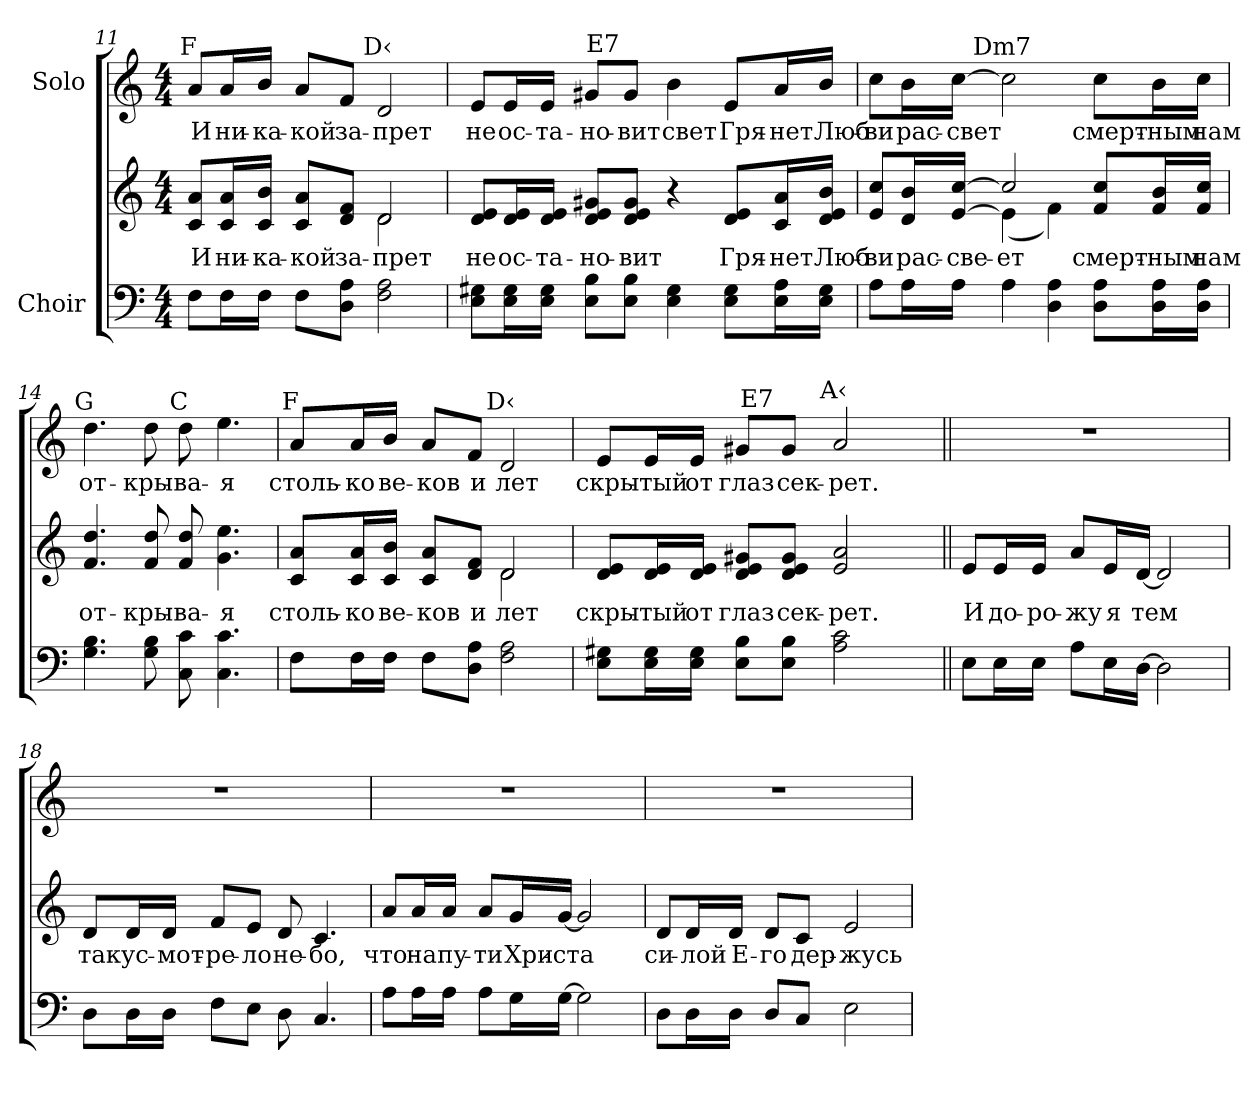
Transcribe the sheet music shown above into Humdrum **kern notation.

**kern	**kern	**text	**kern	**text
*part2	*part2	*part2	*part1	*part1
*staff3	*staff2	*staff2	*staff1	*staff1
*I"Choir	*	*	*I"Solo	*
*clefF4	*clefG2	*	*clefG2	*
*k[]	*k[]	*	*k[]	*
*C:	*C:	*	*C:	*
*M4/4	*M4/4	*	*M4/4	*
=11	=11	=11	=11	=11
!	!	!LO:LY:b:color=#000000	!	!
*	*^	*	*	*
!	!	!	!	!LO:TX:a:cj:t=F	!
!	!	!	!	!	!LO:LY:b:color=#000000
8Fi\L	8ci/ 8aiL	2ryy	И	8ai/L	И
!	!	!	!LO:LY:b:color=#000000	!	!
!	!	!	!	!	!LO:LY:b:color=#000000
16Fi\L	16ci/ 16aiL	.	ни-	16ai/L	ни-
!	!	!	!LO:LY:b:color=#000000	!	!
!	!	!	!	!	!LO:LY:b:color=#000000
16Fi\JJ	16ci/ 16biJJ	.	-ка-	16bi/JJ	-ка-
!	!	!	!LO:LY:b:color=#000000	!	!
!	!	!	!	!	!LO:LY:b:color=#000000
8Fi\L	8ci/ 8aiL	.	-кой	8ai/L	-кой
!	!	!	!LO:LY:b:color=#000000	!	!
!	!	!	!	!	!LO:LY:b:color=#000000
8Di\ 8AiJ	8di/ 8fiJ	.	за-	8fi/J	за-
!	!	!	!LO:LY:b:color=#000000	!	!
!	!	!	!	!LO:TX:a:cj:t=D‹	!
!	!	!	!	!	!LO:LY:b:color=#000000
2Fi\ 2Ai	2di/	2di\	-прет	2di/	-прет
*	*v	*v	*	*	*
=12	=12	=12	=12	=12
*	*^	*	*	*
!	!	!	!LO:LY:b:color=#000000	!	!
*	*v	*v	*	*	*
*	*^	*	*	*
!	!	!	!	!LO:TX:a:cj:t=E	!
!	!	!	!	!	!LO:LY:b:color=#000000
*	*v	*v	*	*^	*
8Ei\ 8G#XiL	8di/ 8eiL	не	8ei/L	4ryy	не
!	!	!LO:LY:b:color=#000000	!	!	!
!	!	!	!	!	!LO:LY:b:color=#000000
16Ei\ 16G#iL	16di/ 16eiL	ос-	16ei/L	.	ос-
!	!	!LO:LY:b:color=#000000	!	!	!
!	!	!	!	!	!LO:LY:b:color=#000000
16Ei\ 16G#iJJ	16di/ 16eiJJ	-та-	16ei/JJ	.	-та-
!	!	!LO:LY:b:color=#000000	!	!	!
!	!	!	!	!	!LO:LY:b:color=#000000
8Ei\ 8BiL	8di/ 8ei 8g#XiL	-но-	8g#Xi/L	32..ryy	-но-
!	!	!	!	!LO:TX:a:cj:t=E7	!
.	.	.	.	2ryy	.
!	!	!LO:LY:b:color=#000000	!	!	!
!	!	!	!	!	!LO:LY:b:color=#000000
8Ei\ 8BiJ	8di/ 8ei 8g#iJ	-вит	8g#i/J	.	-вит
!	!	!LO:LY:b:color=#000000	!	!	!
!	!	!	!	!	!LO:LY:b:color=#000000
4Ei\ 4G#i	4r	свет	4bi\	.	свет
!	!	!LO:LY:b:color=#000000	!	!	!
!	!	!	!	!	!LO:LY:b:color=#000000
8Ei\ 8G#iL	8di/ 8eiL	Гря-	8ei/L	.	Гря-
.	.	.	.	8ryy	.
!	!	!LO:LY:b:color=#000000	!	!	!
!	!	!	!	!	!LO:LY:b:color=#000000
16Ei\ 16AiL	16ci/ 16aiL	-нет	16ai/L	.	-нет
.	.	.	.	16ryy	.
!	!	!LO:LY:b:color=#000000	!	!	!
!	!	!	!	!	!LO:LY:b:color=#000000
16Ei\ 16G#iJJ	16di/ 16ei 16biJJ	Люб-	16bi/JJ	.	Люб-
.	.	.	.	128ryy	.
*	*	*	*v	*v	*
!!LO:PB:g=z
=13	=13	=13	=13	=13
*	*	*	*^	*
!	!	!LO:LY:b:color=#000000	!	!	!
*	*^	*	*v	*v	*
*	*	*	*	*^	*
!	!	!	!	!LO:TX:a:cj:t=A‹	!	!
!	!	!	!	!	!	!LO:LY:b:color=#000000
*	*	*	*	*v	*v	*
8Ai\L	8ei/ 8cciL	4ryy	-ви	8cci\L	-ви
!	!	!	!LO:LY:b:color=#000000	!	!
!	!	!	!	!	!LO:LY:b:color=#000000
16Ai\L	16di/ 16biL	.	рас-	16bi\L	рас-
!	!	!	!LO:LY:b:color=#000000	!	!
!	!	!	!	!	!LO:LY:b:color=#000000
16Ai\JJ	[<16ei/ [>16cciJJ	.	-све-	[>16cci\JJ	-свет
!	!	!	!	!LO:TX:a:cj:t=Dm7	!
!	!	!	!LO:LY:b:color=#000000	!	!
4Ai\	2cci/]	(4ei\]	-ет	2cci\]	.
4Di\ 4Ai	.	4fi\)	.	.	.
!	!	!	!LO:LY:b:color=#000000	!	!
!	!	!	!	!	!LO:LY:b:color=#000000
8Di\ 8AiL	8fi/ 8cciL	4ryy	смерт-	8cci\L	смерт-
!	!	!	!LO:LY:b:color=#000000	!	!
!	!	!	!	!	!LO:LY:b:color=#000000
16Di\ 16AiL	16fi/ 16biL	.	-ным	16bi\L	-ным
!	!	!	!LO:LY:b:color=#000000	!	!
!	!	!	!	!	!LO:LY:b:color=#000000
16Di\ 16AiJJ	16fi/ 16cciJJ	.	нам	16cci\JJ	нам
*	*v	*v	*	*	*
=14	=14	=14	=14	=14
!	!	!LO:LY:b:color=#000000	!	!
!	!	!	!LO:TX:a:cj:t=G	!
!	!	!	!	!LO:LY:b:color=#000000
4.Gi\ 4.Bi	4.fi/ 4.ddi	от-	4.ddi\	от-
!	!	!LO:LY:b:color=#000000	!	!
!	!	!	!	!LO:LY:b:color=#000000
8Gi\ 8Bi	8fi/ 8ddi	-кры-	8ddi\	-кры-
!	!	!LO:LY:b:color=#000000	!	!
!	!	!	!LO:TX:a:cj:t=C	!
!	!	!	!	!LO:LY:b:color=#000000
8Ci\ 8ci	8fi/ 8ddi	-ва-	8ddi\	-ва-
!	!	!LO:LY:b:color=#000000	!	!
!	!	!	!	!LO:LY:b:color=#000000
4.Ci\ 4.ci	4.gi\ 4.eei	-я	4.eei\	-я
=15	=15	=15	=15	=15
!	!	!LO:LY:b:color=#000000	!	!
*	*^	*	*	*
!	!	!	!	!LO:TX:a:cj:t=F	!
!	!	!	!	!	!LO:LY:b:color=#000000
8Fi\L	8ci/ 8aiL	2ryy	столь-	8ai/L	столь-
!	!	!	!LO:LY:b:color=#000000	!	!
!	!	!	!	!	!LO:LY:b:color=#000000
16Fi\L	16ci/ 16aiL	.	-ко	16ai/L	-ко
!	!	!	!LO:LY:b:color=#000000	!	!
!	!	!	!	!	!LO:LY:b:color=#000000
16Fi\JJ	16ci/ 16biJJ	.	ве-	16bi/JJ	ве-
!	!	!	!LO:LY:b:color=#000000	!	!
!	!	!	!	!	!LO:LY:b:color=#000000
8Fi\L	8ci/ 8aiL	.	-ков	8ai/L	-ков
!	!	!	!LO:LY:b:color=#000000	!	!
!	!	!	!	!	!LO:LY:b:color=#000000
8Di\ 8AiJ	8di/ 8fiJ	.	и	8fi/J	и
!	!	!	!LO:LY:b:color=#000000	!	!
!	!	!	!	!LO:TX:a:cj:t=D‹	!
!	!	!	!	!	!LO:LY:b:color=#000000
2Fi\ 2Ai	2di/	2di\	лет	2di/	лет
*	*v	*v	*	*	*
!!LO:LB:g=z
=16	=16	=16	=16	=16
*	*^	*	*	*
!	!	!	!LO:LY:b:color=#000000	!	!
*	*v	*v	*	*	*
*	*^	*	*	*
!	!	!	!	!LO:TX:a:cj:t=E	!
!	!	!	!	!	!LO:LY:b:color=#000000
*	*v	*v	*	*^	*
8Ei\ 8G#XiL	8di/ 8eiL	скры-	8ei/L	4ryy	скры-
!	!	!LO:LY:b:color=#000000	!	!	!
!	!	!	!	!	!LO:LY:b:color=#000000
16Ei\ 16G#iL	16di/ 16eiL	-тый	16ei/L	.	-тый
!	!	!LO:LY:b:color=#000000	!	!	!
!	!	!	!	!	!LO:LY:b:color=#000000
16Ei\ 16G#iJJ	16di/ 16eiJJ	от	16ei/JJ	.	от
!	!	!LO:LY:b:color=#000000	!	!	!
!	!	!	!	!	!LO:LY:b:color=#000000
8Ei\ 8BiL	8di/ 8ei 8g#XiL	глаз	8g#Xi/L	32..ryy	глаз
!	!	!	!	!LO:TX:a:cj:t=E7	!
.	.	.	.	2ryy	.
!	!	!LO:LY:b:color=#000000	!	!	!
!	!	!	!	!	!LO:LY:b:color=#000000
8Ei\ 8BiJ	8di/ 8ei 8g#iJ	сек-	8g#i/J	.	сек-
!	!	!LO:LY:b:color=#000000	!	!	!
!	!	!	!LO:TX:a:cj:t=A‹	!	!
!	!	!	!	!	!LO:LY:b:color=#000000
2Ai\ 2ci	2ei/ 2ai	-рет.	2ai/	.	-рет.
.	.	.	.	8ryy	.
.	.	.	.	16ryy	.
.	.	.	.	128ryy	.
*	*	*	*v	*v	*
=17||	=17||	=17||	=17||	=17||
*	*	*	*^	*
!	!	!	!LO:TX:a:t=2-ой куплет&colon;	!	!
!	!	!LO:LY:b:color=#000000	!	!	!
*	*	*	*v	*v	*
8Ei\L	8ei/L	И	1r	.
!	!	!LO:LY:b:color=#000000	!	!
16Ei\L	16ei/L	до-	.	.
!	!	!LO:LY:b:color=#000000	!	!
16Ei\JJ	16ei/JJ	-ро-	.	.
!	!	!LO:LY:b:color=#000000	!	!
8Ai\L	8ai/L	-жу	.	.
!	!	!LO:LY:b:color=#000000	!	!
16Ei\L	16ei/L	я	.	.
!	!	!LO:LY:b:color=#000000	!	!
[>16Di\JJ	[<16di/JJ	тем	.	.
2Di\]	2di/]	.	.	.
=18	=18	=18	=18	=18
!	!	!LO:LY:b:color=#000000	!	!
8Di\L	8di/L	так	1r	.
!	!	!LO:LY:b:color=#000000	!	!
16Di\L	16di/L	ус-	.	.
!	!	!LO:LY:b:color=#000000	!	!
16Di\JJ	16di/JJ	-мот-	.	.
!	!	!LO:LY:b:color=#000000	!	!
8Fi\L	8fi/L	-ре-	.	.
!	!	!LO:LY:b:color=#000000	!	!
8Ei\J	8ei/J	-ло	.	.
!	!	!LO:LY:b:color=#000000	!	!
8Di\	8di/	не-	.	.
!	!	!LO:LY:b:color=#000000	!	!
4.Ci/	4.ci/	-бо,	.	.
!!LO:LB:g=z
=19	=19	=19	=19	=19
!	!	!LO:LY:b:color=#000000	!	!
8Ai\L	8ai/L	что	1r	.
!	!	!LO:LY:b:color=#000000	!	!
16Ai\L	16ai/L	на	.	.
!	!	!LO:LY:b:color=#000000	!	!
16Ai\JJ	16ai/JJ	пу-	.	.
!	!	!LO:LY:b:color=#000000	!	!
8Ai\L	8ai/L	-ти	.	.
!	!	!LO:LY:b:color=#000000	!	!
16Gi\L	16gi/L	Хри-	.	.
!	!	!LO:LY:b:color=#000000	!	!
[>16Gi\JJ	[<16gi/JJ	-ста	.	.
2Gi\]	2gi/]	.	.	.
=20	=20	=20	=20	=20
!	!	!LO:LY:b:color=#000000	!	!
8Di\L	8di/L	си-	1r	.
!	!	!LO:LY:b:color=#000000	!	!
16Di\L	16di/L	-лой	.	.
!	!	!LO:LY:b:color=#000000	!	!
16Di\JJ	16di/JJ	Е-	.	.
!	!	!LO:LY:b:color=#000000	!	!
8Di/L	8di/L	-го	.	.
!	!	!LO:LY:b:color=#000000	!	!
8Ci/J	8ci/J	дер-	.	.
!	!	!LO:LY:b:color=#000000	!	!
2Ei\	2ei/	-жусь	.	.
=	=	=	=	=
*-	*-	*-	*-	*-
